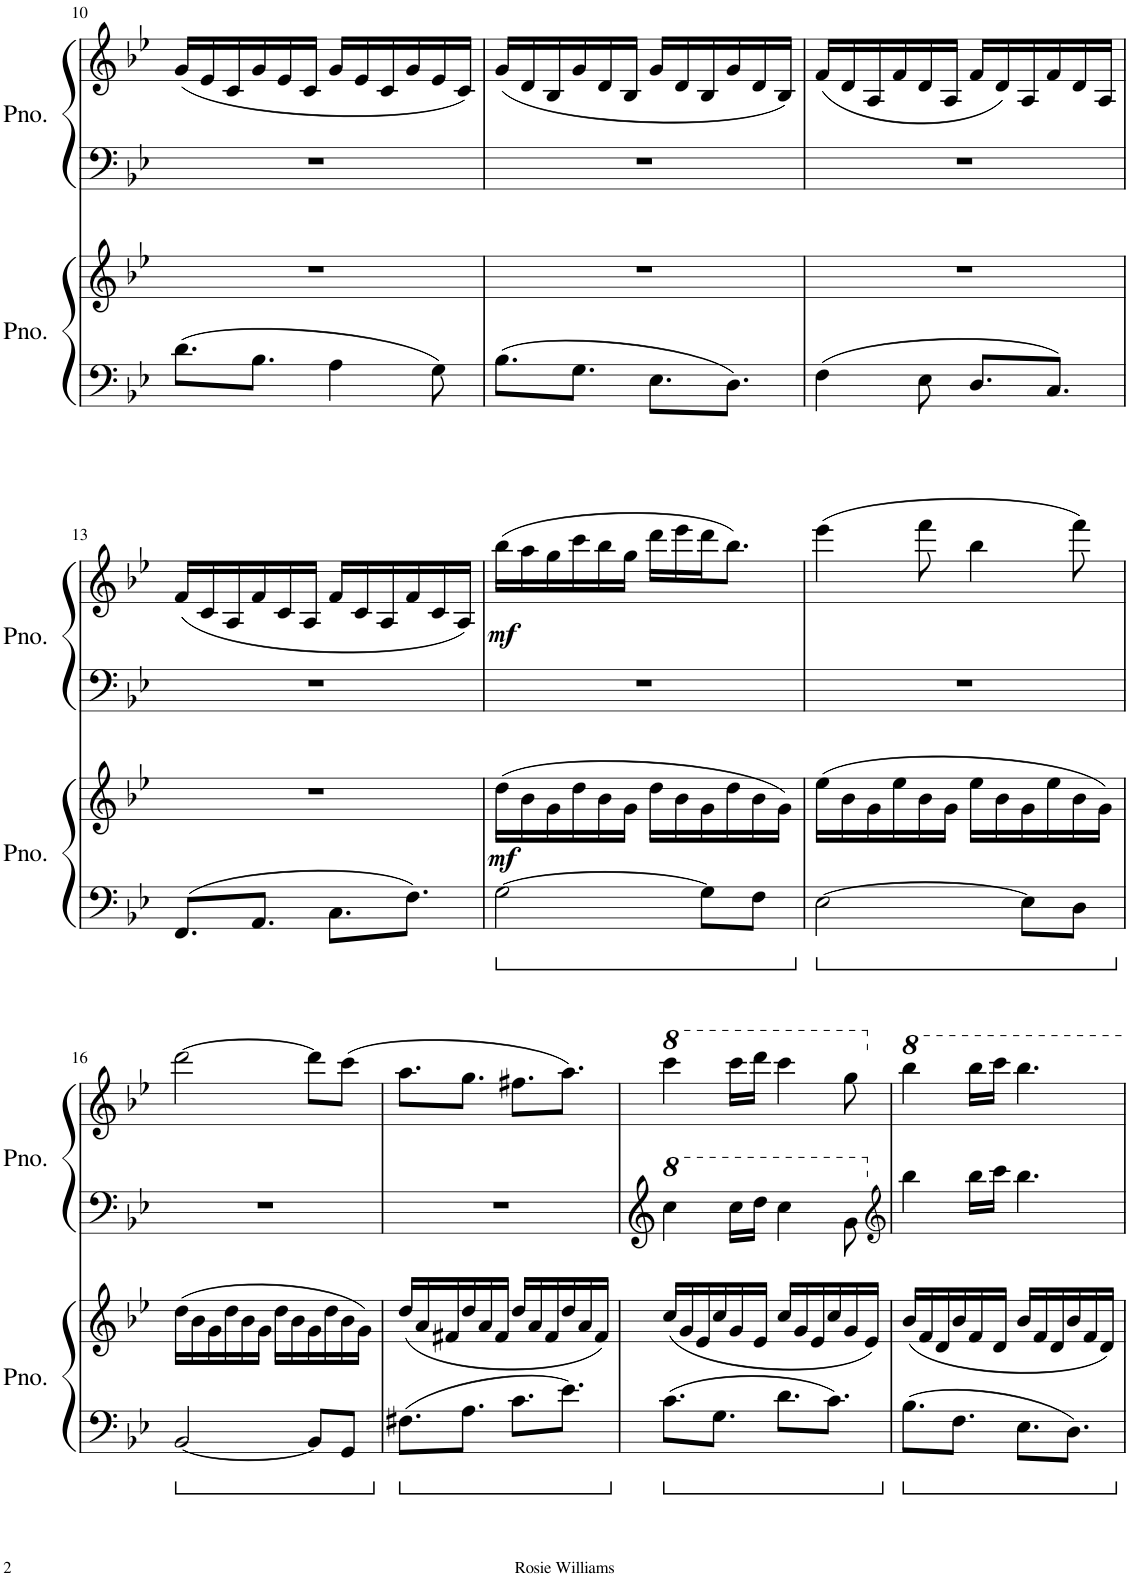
**kern	**kern	**dynam	**kern	**kern	**dynam
*part2	*part2	*part2	*part1	*part1	*part1
*staff4	*staff3	*staff3/4	*staff2	*staff1	*staff1/2
*I"Piano	*	*	*I"Piano	*	*
*I'Pno.	*	*	*I'Pno.	*	*
!!LO:PB:g=z
*clefF4	*clefG2	*	*clefF4	*clefG2	*
*k[b-e-]	*k[b-e-]	*	*k[b-e-]	*k[b-e-]	*
*M6/8	*M6/8	*	*M6/8	*M6/8	*
=10	=10	=10	=10	=10	=10
8.d\L	2.r	.	2.r	(<16g/LL	.
.	.	.	.	16e-/	.
.	.	.	.	16c/	.
8.B-\J	.	.	.	16g/	.
.	.	.	.	16e-/	.
.	.	.	.	16c/JJ	.
4A\	.	.	.	16g/LL	.
.	.	.	.	16e-/	.
.	.	.	.	16c/	.
.	.	.	.	16g/	.
8G\	.	.	.	16e-/	.
.	.	.	.	16c/JJ)	.
=11	=11	=11	=11	=11	=11
8.B-\L	2.r	.	2.r	(<16g/LL	.
.	.	.	.	16d/	.
.	.	.	.	16B-/	.
8.G\J	.	.	.	16g/	.
.	.	.	.	16d/	.
.	.	.	.	16B-/JJ	.
8.E-\L	.	.	.	16g/LL	.
.	.	.	.	16d/	.
.	.	.	.	16B-/	.
8.D\J	.	.	.	16g/	.
.	.	.	.	16d/	.
.	.	.	.	16B-/JJ)	.
=12	=12	=12	=12	=12	=12
4F\	2.r	.	2.r	(<16f/LL	.
.	.	.	.	16d/	.
.	.	.	.	16A/	.
.	.	.	.	16f/	.
8E-\	.	.	.	16d/	.
.	.	.	.	16A/JJ	.
8.D/L	.	.	.	16f/LL	.
.	.	.	.	16d/)	.
.	.	.	.	16A/	.
8.C/J	.	.	.	16f/	.
.	.	.	.	16d/	.
.	.	.	.	16A/JJ	.
!!LO:LB:g=z
=13	=13	=13	=13	=13	=13
8.FF/L	2.r	.	2.r	(<16f/LL	.
.	.	.	.	16c/	.
.	.	.	.	16A/	.
8.AA/J	.	.	.	16f/	.
.	.	.	.	16c/	.
.	.	.	.	16A/JJ	.
8.C\L	.	.	.	16f/LL	.
.	.	.	.	16c/	.
.	.	.	.	16A/	.
8.F\J	.	.	.	16f/	.
.	.	.	.	16c/	.
.	.	.	.	16A/JJ)	.
=14	=14	=14	=14	=14	=14
!	!	!LO:DY:b	!	!	!LO:DY:b
[2G\	(16dd\LL	mf	2.r	(16bb-\LL	mf
.	16b-\	.	.	16aa\	.
.	16g\	.	.	16gg\	.
.	16dd\	.	.	16ccc\	.
.	16b-\	.	.	16bb-\	.
.	16g\JJ	.	.	16gg\JJ	.
.	16dd\LL	.	.	16ddd\LL	.
.	16b-\	.	.	16eee-\	.
8G\L]	16g\	.	.	16ddd\J	.
.	16dd\	.	.	8.bb-\J)	.
8F\J	16b-\	.	.	.	.
.	16g\JJ)	.	.	.	.
=15	=15	=15	=15	=15	=15
[2E-\	(16ee-\LL	.	2.r	(4eee-\	.
.	16b-\	.	.	.	.
.	16g\	.	.	.	.
.	16ee-\	.	.	.	.
.	16b-\	.	.	8fff\	.
.	16g\JJ	.	.	.	.
.	16ee-\LL	.	.	4bb-\	.
.	16b-\	.	.	.	.
8E-\L]	16g\	.	.	.	.
.	16ee-\	.	.	.	.
8D\J	16b-\	.	.	8fff\)	.
.	16g\JJ)	.	.	.	.
!!LO:LB:g=z
=16	=16	=16	=16	=16	=16
[2BB-/	(16dd\LL	.	2.r	[2ddd\	.
.	16b-\	.	.	.	.
.	16g\	.	.	.	.
.	16dd\	.	.	.	.
.	16b-\	.	.	.	.
.	16g\JJ	.	.	.	.
.	16dd\LL	.	.	.	.
.	16b-\	.	.	.	.
8BB-/L]	16g\	.	.	8ddd\L]	.
.	16dd\	.	.	.	.
8GG/J	16b-\	.	.	(8ccc\J	.
.	16g\JJ)	.	.	.	.
=17	=17	=17	=17	=17	=17
8.F#X\L	(16dd/LL	.	2.r	8.aa\L	.
.	16a/	.	.	.	.
.	16f#X/	.	.	.	.
8.A\J	16dd/	.	.	8.gg\J	.
.	16a/	.	.	.	.
.	16f#/JJ	.	.	.	.
8.c\L	16dd/LL	.	.	8.ff#X\L	.
.	16a/	.	.	.	.
.	16f#/	.	.	.	.
8.e-\J	16dd/	.	.	8.aa\J)	.
.	16a/	.	.	.	.
.	16f#/JJ)	.	.	.	.
=18	=18	=18	=18	=18	=18
*	*	*	*8va	*	*
*	*	*	*	*8va	*
8.c\L	(16cc/LL	.	4ccc\	4cccc\	.
.	16g/	.	.	.	.
.	16e-/	.	.	.	.
8.G\J	16cc/	.	.	.	.
.	16g/	.	16ccc\LL	16cccc\LL	.
.	16e-/JJ	.	16ddd\JJ	16dddd\JJ	.
8.d\L	16cc/LL	.	4ccc\	4cccc\	.
.	16g/	.	.	.	.
.	16e-/	.	.	.	.
8.c\J	16cc/	.	.	.	.
.	16g/	.	8gg\	8ggg\	.
.	16e-/JJ)	.	.	.	.
=19	=19	=19	=19	=19	=19
*	*	*	*clefG2	*	*
*	*	*	*X8va	*	*
*	*	*	*	*X8va	*
8.B-\L	(16b-/LL	.	4bb-\	4bbb-\	.
.	16f/	.	.	.	.
.	16d/	.	.	.	.
8.F\J	16b-/	.	.	.	.
.	16f/	.	16bb-\LL	16bbb-\LL	.
.	16d/JJ	.	16ccc\JJ	16cccc\JJ	.
8.E-\L	16b-/LL	.	4.bb-\	4.bbb-\	.
.	16f/	.	.	.	.
.	16d/	.	.	.	.
8.D\J	16b-/	.	.	.	.
.	16f/	.	.	.	.
.	16d/JJ)	.	.	.	.
=	=	=	=	=	=
*-	*-	*-	*-	*-	*-
